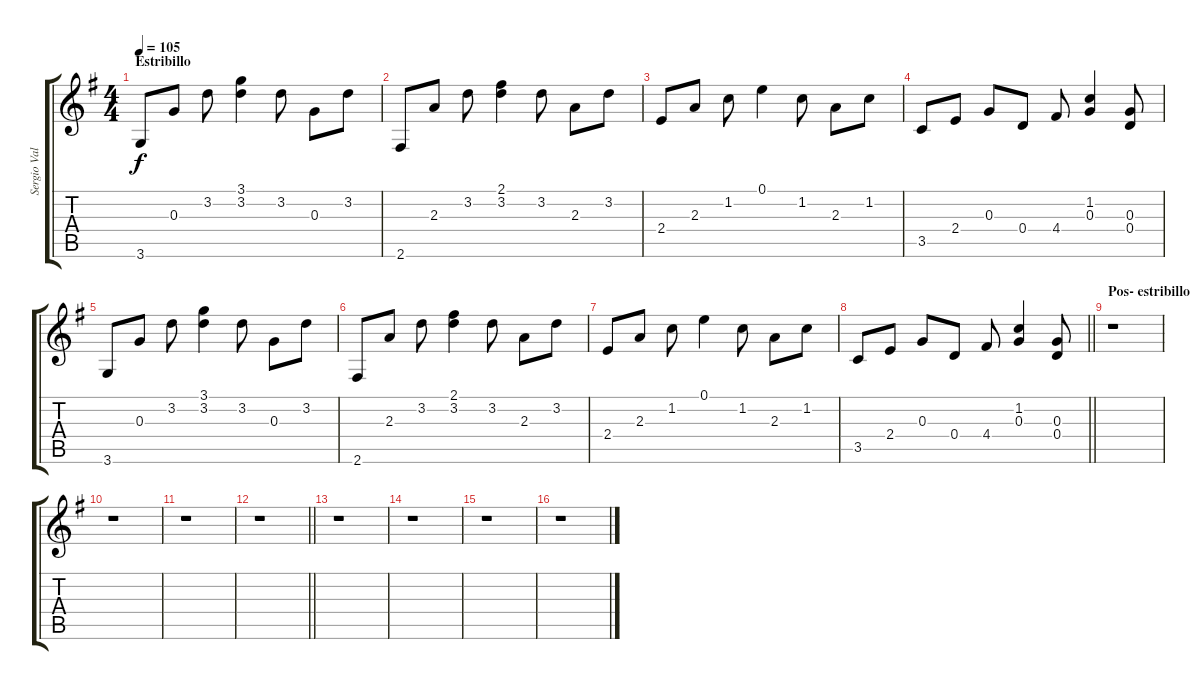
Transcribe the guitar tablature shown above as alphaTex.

\track ("Sergio Vallín - Guitarra" "Sergio Val") {instrument acousticguitarnylon}
\staff {score tabs}
\tuning (E4 B3 G3 D3 A2 E2) {hide}
\ts (4 4)
\section ("" "Estribillo")
\tempo 105
\clef g2
\ks g
3.6.8{dy f} 0.3.8 3.2.8 (3.1 3.2).4 3.2.8 0.3.8 3.2.8 |
2.6.8 2.3.8 3.2.8 (2.1 3.2).4 3.2.8 2.3.8 3.2.8 |
2.4.8 2.3.8 1.2.8 0.1.4 1.2.8 2.3.8 1.2.8 |
3.5.8 2.4.8 0.3.8 0.4.8 4.4.8 (1.2 0.3).4 (0.3 0.4).8 |
3.6.8 0.3.8 3.2.8 (3.1 3.2).4 3.2.8 0.3.8 3.2.8 |
2.6.8 2.3.8 3.2.8 (2.1 3.2).4 3.2.8 2.3.8 3.2.8 |
2.4.8 2.3.8 1.2.8 0.1.4 1.2.8 2.3.8 1.2.8 |
\barLineRight lightlight
3.5.8 2.4.8 0.3.8 0.4.8 4.4.8 (1.2 0.3).4 (0.3 0.4).8 |
\section ("" "Pos- estribillo")
r.1 |
r.1 |
r.1 |
\barLineRight lightlight
r.1 |
r.1 |
r.1 |
r.1 |
r.1
